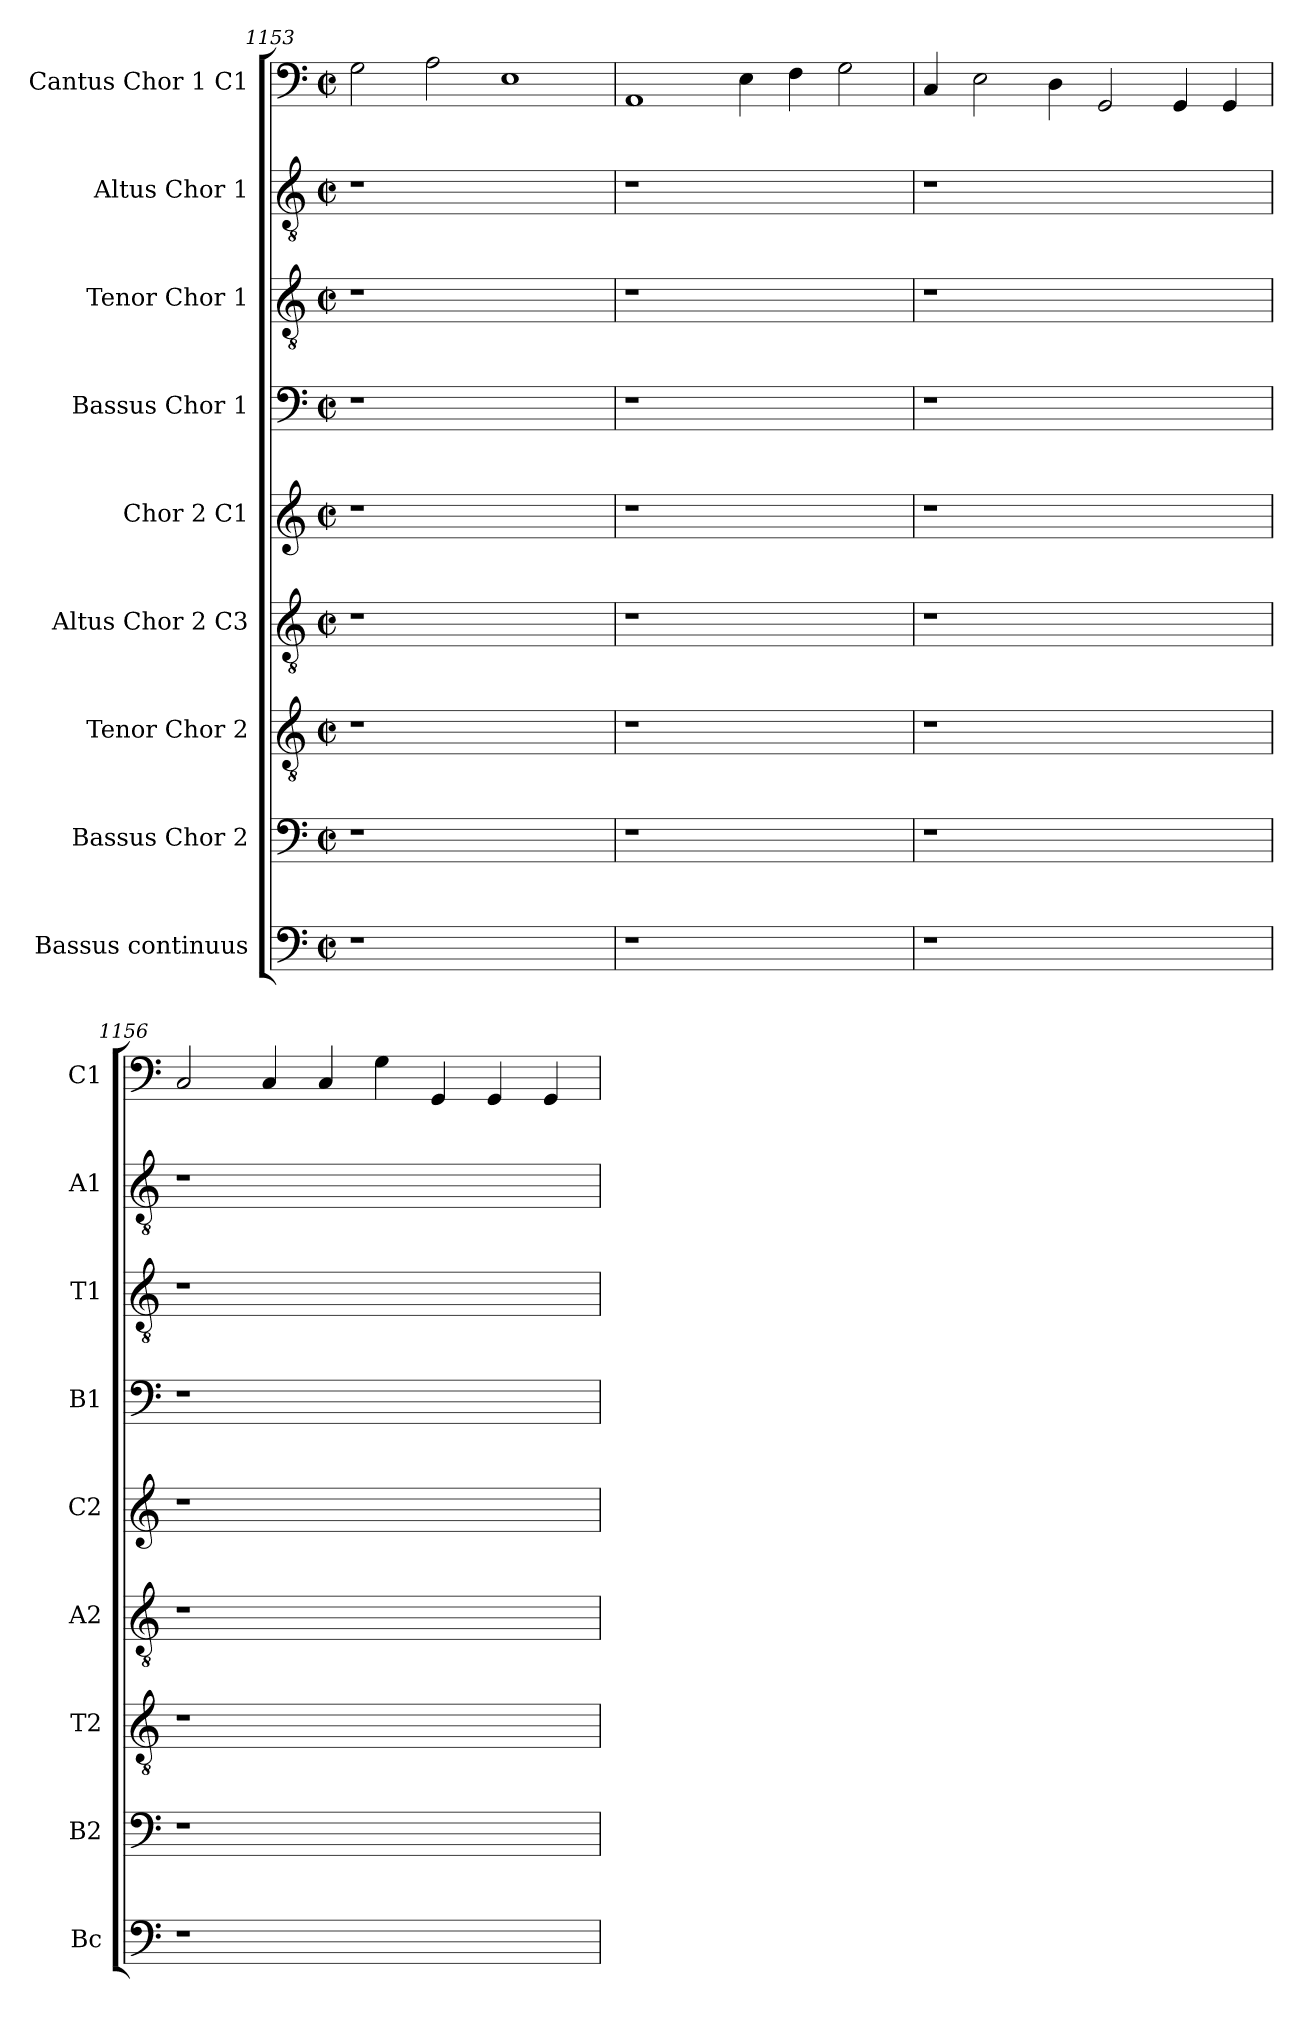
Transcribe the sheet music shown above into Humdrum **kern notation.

**kern	**kern	**kern	**kern	**kern	**kern	**kern	**kern	**kern
*part9	*part8	*part7	*part6	*part5	*part4	*part3	*part2	*part1
*staff9	*staff8	*staff7	*staff6	*staff5	*staff4	*staff3	*staff2	*staff1
*I"Bassus continuus	*I"Bassus Chor 2	*I"Tenor Chor 2	*I"Altus Chor 2 C3	*I"Chor 2 C1	*I"Bassus Chor 1	*I"Tenor Chor 1	*I"Altus Chor 1	*I"Cantus Chor 1 C1
*I'Bc	*I'B2	*I'T2	*I'A2	*I'C2	*I'B1	*I'T1	*I'A1	*I'C1
*clefF4	*clefF4	*clefGv2	*clefGv2	*clefG2	*clefF4	*clefGv2	*clefGv2	*clefF4
*ITrd7c12	*	*	*	*	*	*	*	*
*k[]	*k[]	*k[]	*k[]	*k[]	*k[]	*k[]	*k[]	*k[]
*C:	*C:	*C:	*C:	*C:	*C:	*C:	*C:	*C:
*M2/2	*M2/2	*M2/2	*M2/2	*M2/2	*M2/2	*M2/2	*M2/2	*M2/2
*met(c|)	*met(c|)	*met(c|)	*met(c|)	*met(c|)	*met(c|)	*met(c|)	*met(c|)	*met(c|)
=1153	=1153	=1153	=1153	=1153	=1153	=1153	=1153	=1153
1r	1r	1r	1r	1r	1r	1r	1r	2G\
.	.	.	.	.	.	.	.	2A\
1ryy	1ryy	1ryy	1ryy	1ryy	1ryy	1ryy	1ryy	1E
=1154	=1154	=1154	=1154	=1154	=1154	=1154	=1154	=1154
1r	1r	1r	1r	1r	1r	1r	1r	1AA
1ryy	1ryy	1ryy	1ryy	1ryy	1ryy	1ryy	1ryy	4E\
.	.	.	.	.	.	.	.	4F\
.	.	.	.	.	.	.	.	2G\
=1155	=1155	=1155	=1155	=1155	=1155	=1155	=1155	=1155
1r	1r	1r	1r	1r	1r	1r	1r	4C/
.	.	.	.	.	.	.	.	2E\
.	.	.	.	.	.	.	.	4D\
1ryy	1ryy	1ryy	1ryy	1ryy	1ryy	1ryy	1ryy	2GG/
.	.	.	.	.	.	.	.	4GG/
.	.	.	.	.	.	.	.	4GG/
!!LO:LB:g=z
=1156	=1156	=1156	=1156	=1156	=1156	=1156	=1156	=1156
1r	1r	1r	1r	1r	1r	1r	1r	2C/
.	.	.	.	.	.	.	.	4C/
.	.	.	.	.	.	.	.	4C/
1ryy	1ryy	1ryy	1ryy	1ryy	1ryy	1ryy	1ryy	4G\
.	.	.	.	.	.	.	.	4GG/
.	.	.	.	.	.	.	.	4GG/
.	.	.	.	.	.	.	.	4GG/
=	=	=	=	=	=	=	=	=
*-	*-	*-	*-	*-	*-	*-	*-	*-
